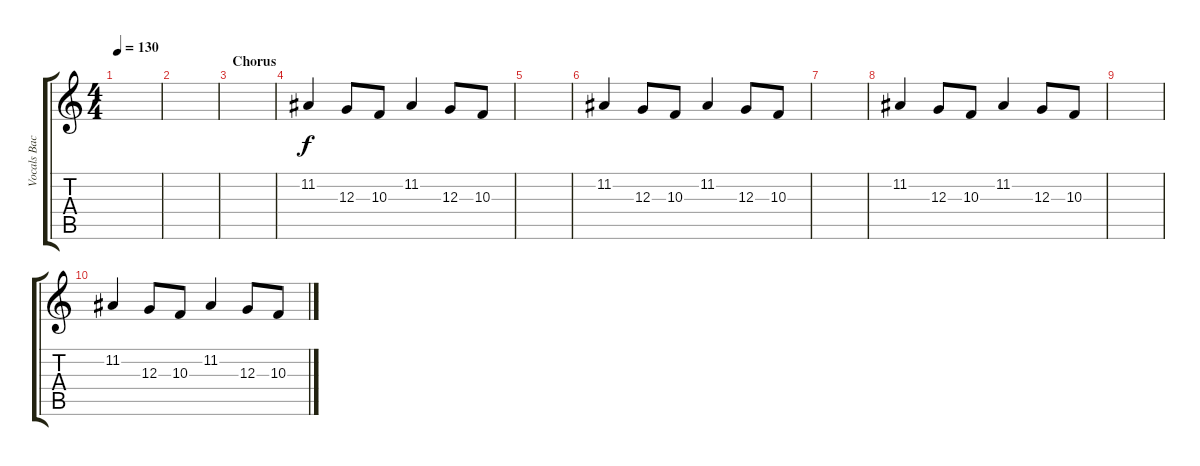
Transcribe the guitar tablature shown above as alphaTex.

\track ("Vocals Backup" "Vocals Bac") {instrument lead6voice}
\staff {score tabs}
\tuning (E4 B3 G3 D3 A2 E2) {hide}
\ts (4 4)
\tempo 130
\clef g2
\ks c
|
|
\section ("" "Chorus")
|
11.2.4 12.3.8 10.3.8 11.2.4 12.3.8 10.3.8 |
|
11.2.4 12.3.8 10.3.8 11.2.4 12.3.8 10.3.8 |
|
11.2.4 12.3.8 10.3.8 11.2.4 12.3.8 10.3.8 |
|
11.2.4 12.3.8 10.3.8 11.2.4 12.3.8 10.3.8
